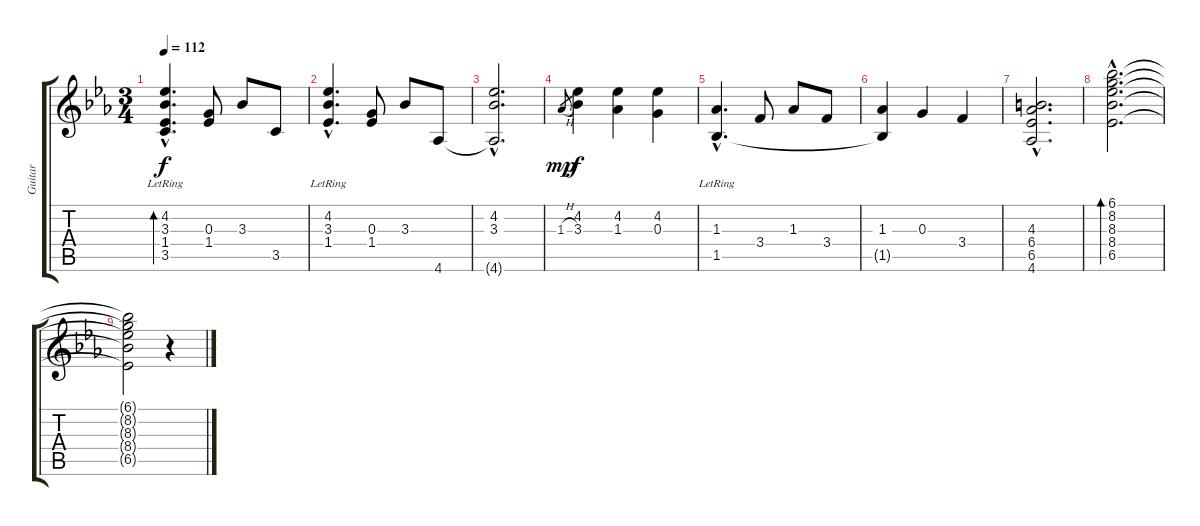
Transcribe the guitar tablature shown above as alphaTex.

\track ("Guitar" "Guitar") {instrument acousticguitarnylon}
\staff {score tabs}
\tuning (E4 B3 G3 D3 A2 E2) {hide}
\ts (3 4)
\tempo 112
\clef g2
\ks cminor
(4.2{hac lr} 3.3{hac lr} 1.4{hac lr} 3.5{hac lr}).4{d bd 240 dy f} (0.3 1.4).8 3.3.8 3.5.8 |
(4.2{hac lr} 3.3{hac lr} 1.4{hac lr}).4{d} (0.3 1.4).8 3.3.8 4.6.8 |
(4.2{hac} 3.3{hac} 4.6{hac t}).2{d} |
1.3{h}.8{gr dy mp} (4.2 3.3).4{dy f} (4.2 1.3).4 (4.2 0.3).4 |
(1.3{hac} 1.5{hac lr}).4{d} 3.4.8 1.3.8 3.4.8 |
(1.3 1.5{t}).4 0.3.4 3.4.4 |
(4.3{hac} 6.4{hac} 6.5{hac} 4.6{hac}).2{d} |
(6.1{hac} 8.2{hac} 8.3{hac} 8.4{hac} 6.5{hac}).2{d bd 120 volume 9} |
(6.1{t} 8.2{t} 8.3{t} 8.4{t} 6.5{t}).2 r.4
